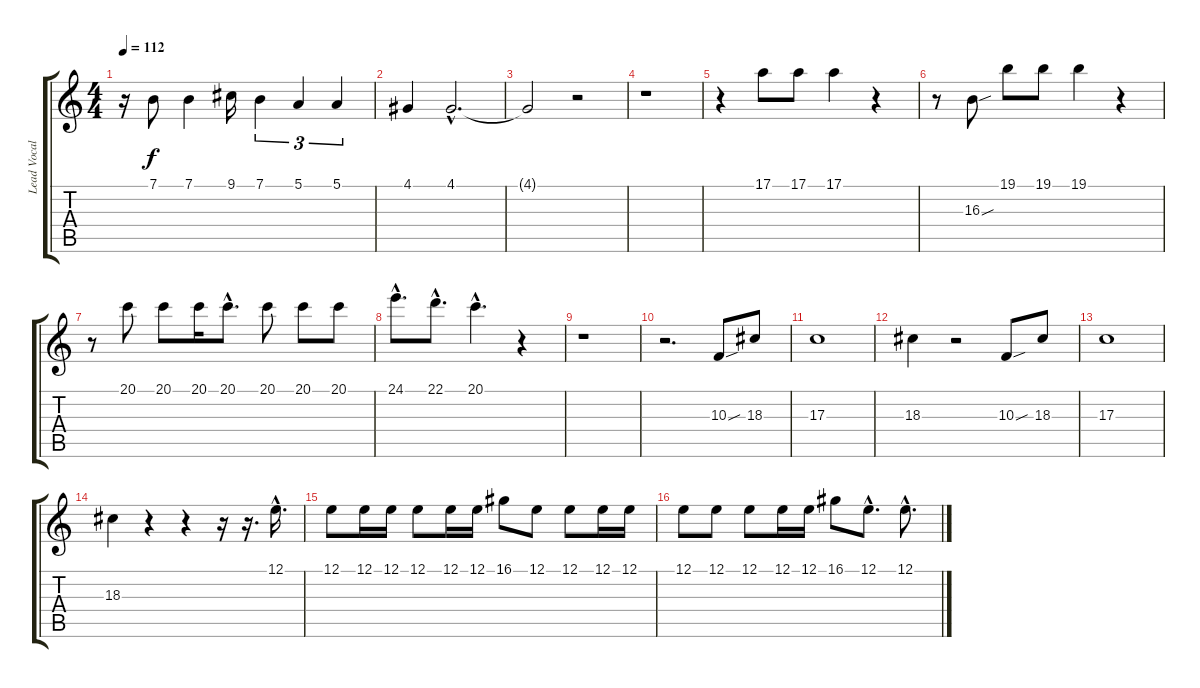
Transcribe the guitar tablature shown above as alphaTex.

\track ("Lead Vocals" "Lead Vocal") {instrument altosax}
\staff {score tabs}
\tuning (E4 B3 G3 D3 A2 E2) {hide}
\ts (4 4)
\tempo 112
\clef g2
\ks c
r.16{dy f} 7.1.8 7.1.4 9.1.16 7.1.4{tu (3 2)} 5.1.4{tu (3 2)} 5.1.4{tu (3 2)} |
4.1.4 4.1{hac}.2{d} |
4.1{t}.2 r.2 |
r.1 |
r.4 17.1.8 17.1.8 17.1.4 r.4 |
r.8 16.3{sou}.8 19.1.8 19.1.8 19.1.4 r.4 |
r.8 20.1.8 20.1.8 20.1.16 20.1{hac}.8{d} 20.1.8 20.1.8 20.1.8 |
24.1{hac}.8{d} 22.1{hac}.8{d} 20.1{hac}.4{d} r.4 |
r.1 |
r.2{d} 10.3{sou}.8 18.3.8 |
17.3.1 |
18.3.4 r.2 10.3{sou}.8 18.3.8 |
17.3.1 |
18.3.4 r.4 r.4 r.16 r.16{d} 12.1{hac}.16{d} |
12.1.8 12.1.16 12.1.16 12.1.8 12.1.16 12.1.16 16.1.8 12.1.8 12.1.8 12.1.16 12.1.16 |
12.1.8 12.1.8 12.1.8 12.1.16 12.1.16 16.1.8 12.1{hac}.8{d} 12.1{hac}.8{d}
